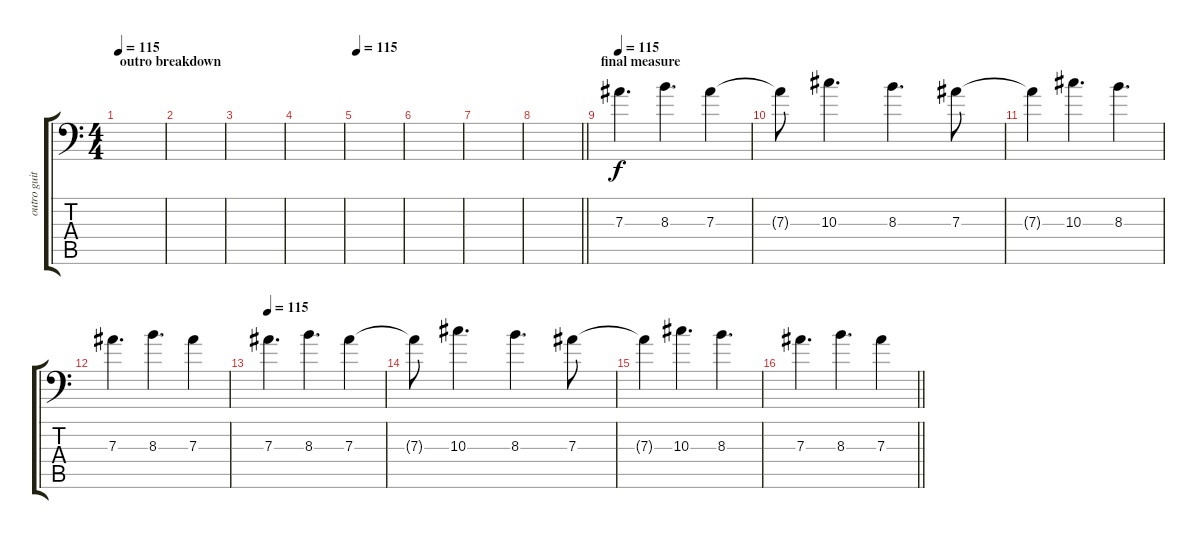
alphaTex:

\track ("outro guitar" "outro guit") {instrument distortionguitar}
\staff {score tabs}
\tuning (C4 G3 Eb3 Bb2 F2 Bb1) {hide}
\ts (4 4)
\section ("" "outro breakdown")
\tempo 110
\tempo 115
\clef f4
\ks c
|
|
|
|
\tempo 115
|
|
|
\barLineRight lightlight
|
\section ("" "final measure")
\tempo 110
\tempo 115
7.3.4{d} 8.3.4{d} 7.3.4 |
7.3{t}.8 10.3.4{d} 8.3.4{d} 7.3.8 |
7.3{t}.4 10.3.4{d} 8.3.4{d} |
7.3.4{d} 8.3.4{d} 7.3.4 |
\tempo 115
7.3.4{d} 8.3.4{d} 7.3.4 |
7.3{t}.8 10.3.4{d} 8.3.4{d} 7.3.8 |
7.3{t}.4 10.3.4{d} 8.3.4{d} |
\barLineRight lightlight
7.3.4{d} 8.3.4{d} 7.3.4
